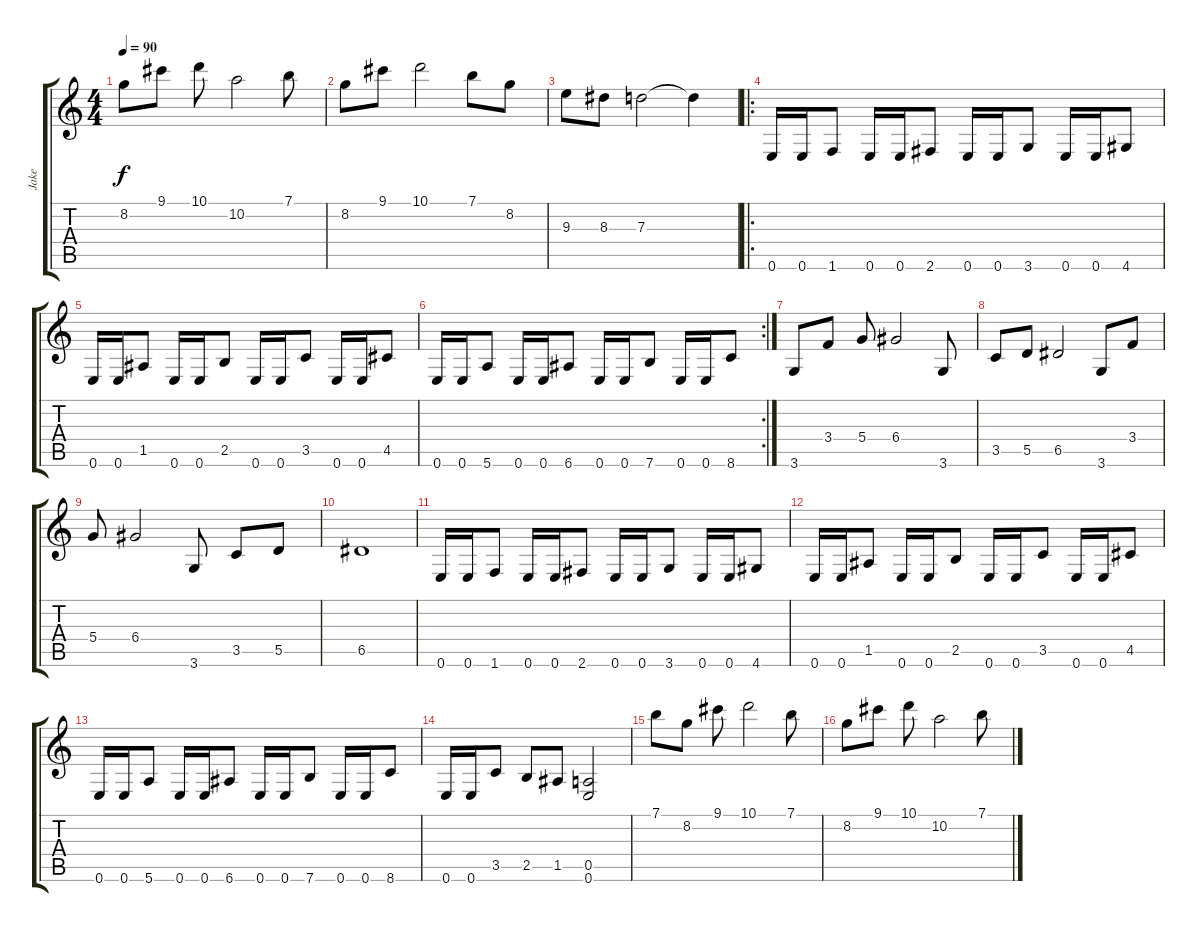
\track ("Jake" "Jake") {instrument distortionguitar}
\staff {score tabs}
\tuning (E4 B3 G3 D3 A2 E2) {hide}
\ts (4 4)
\tempo 90
\clef g2
\ks c
8.2.8{dy f} 9.1.8 10.1.8 10.2.2 7.1.8 |
8.2.8 9.1.8 10.1.2 7.1.8 8.2.8 |
9.3.8 8.3.8 7.3.2 7.3{t}.4 |
\ro
0.6.16 0.6.16 1.6.8 0.6.16 0.6.16 2.6.8 0.6.16 0.6.16 3.6.8 0.6.16 0.6.16 4.6.8 |
0.6.16 0.6.16 1.5.8 0.6.16 0.6.16 2.5.8 0.6.16 0.6.16 3.5.8 0.6.16 0.6.16 4.5.8 |
\rc 2
0.6.16 0.6.16 5.6.8 0.6.16 0.6.16 6.6.8 0.6.16 0.6.16 7.6.8 0.6.16 0.6.16 8.6.8 |
3.6.8 3.4.8 5.4.8 6.4.2 3.6.8 |
3.5.8 5.5.8 6.5.2 3.6.8 3.4.8 |
5.4.8 6.4.2 3.6.8 3.5.8 5.5.8 |
6.5.1 |
0.6.16 0.6.16 1.6.8 0.6.16 0.6.16 2.6.8 0.6.16 0.6.16 3.6.8 0.6.16 0.6.16 4.6.8 |
0.6.16 0.6.16 1.5.8 0.6.16 0.6.16 2.5.8 0.6.16 0.6.16 3.5.8 0.6.16 0.6.16 4.5.8 |
0.6.16 0.6.16 5.6.8 0.6.16 0.6.16 6.6.8 0.6.16 0.6.16 7.6.8 0.6.16 0.6.16 8.6.8 |
0.6.16 0.6.16 3.5.8 2.5.8 1.5.8 (0.5 0.6).2 |
7.1.8 8.2.8 9.1.8 10.1.2 7.1.8 |
8.2.8 9.1.8 10.1.8 10.2.2 7.1.8
